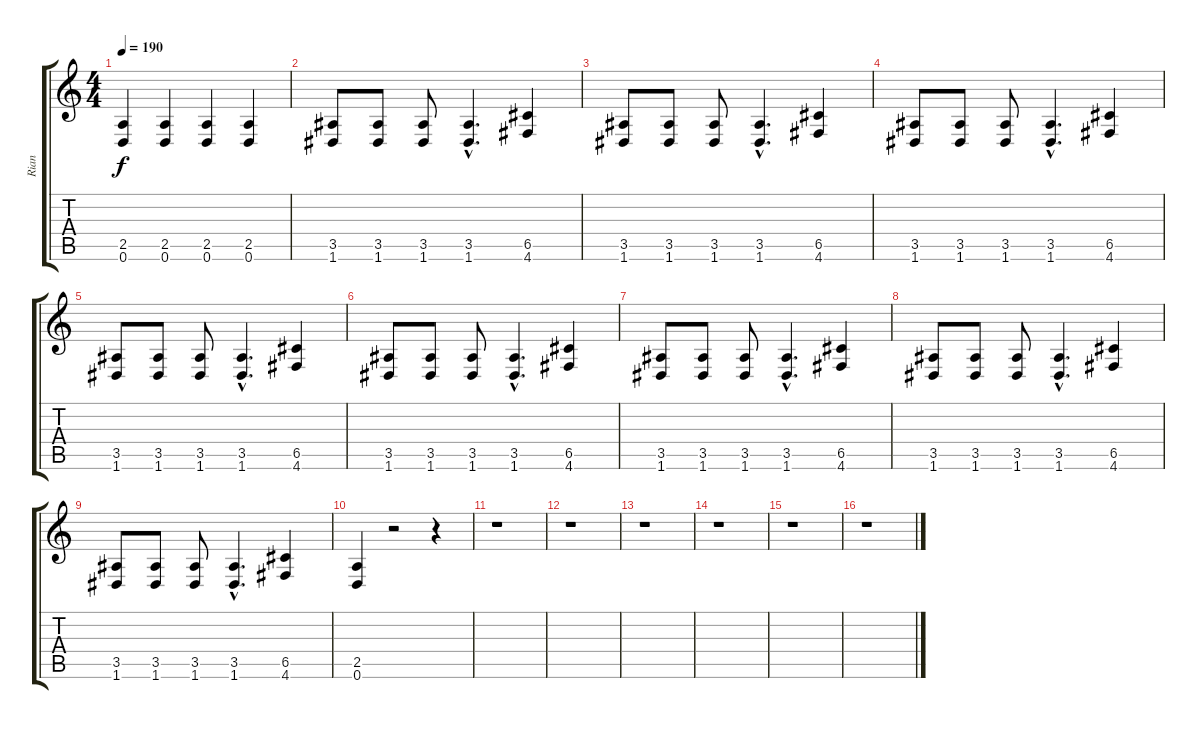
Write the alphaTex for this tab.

\track ("Rian" "Rian") {instrument distortionguitar}
\staff {score tabs}
\tuning (D4 A3 F3 C3 G2 D2) {hide}
\ts (4 4)
\tempo 190
\clef g2
\ks c
(2.5 0.6).4{dy f} (2.5 0.6).4 (2.5 0.6).4 (2.5 0.6).4 |
(3.5 1.6).8 (3.5 1.6).8 (3.5 1.6).8 (3.5{hac} 1.6{hac}).4{d} (6.5 4.6).4 |
(3.5 1.6).8 (3.5 1.6).8 (3.5 1.6).8 (3.5{hac} 1.6{hac}).4{d} (6.5 4.6).4 |
(3.5 1.6).8 (3.5 1.6).8 (3.5 1.6).8 (3.5{hac} 1.6{hac}).4{d} (6.5 4.6).4 |
(3.5 1.6).8 (3.5 1.6).8 (3.5 1.6).8 (3.5{hac} 1.6{hac}).4{d} (6.5 4.6).4 |
(3.5 1.6).8 (3.5 1.6).8 (3.5 1.6).8 (3.5{hac} 1.6{hac}).4{d} (6.5 4.6).4 |
(3.5 1.6).8 (3.5 1.6).8 (3.5 1.6).8 (3.5{hac} 1.6{hac}).4{d} (6.5 4.6).4 |
(3.5 1.6).8 (3.5 1.6).8 (3.5 1.6).8 (3.5{hac} 1.6{hac}).4{d} (6.5 4.6).4 |
(3.5 1.6).8 (3.5 1.6).8 (3.5 1.6).8 (3.5{hac} 1.6{hac}).4{d} (6.5 4.6).4 |
(2.5 0.6).4 r.2 r.4 |
r.1 |
r.1 |
r.1 |
r.1 |
r.1 |
r.1
